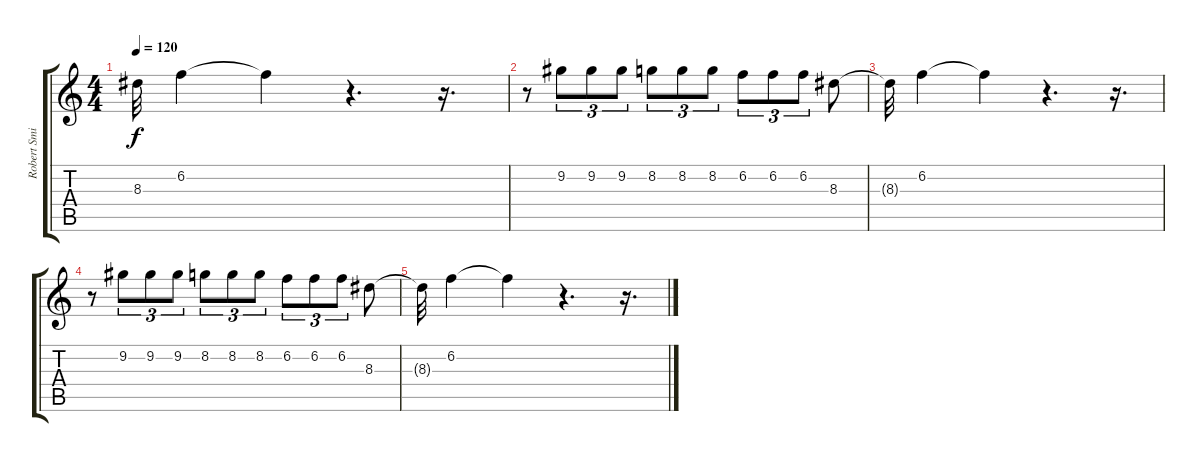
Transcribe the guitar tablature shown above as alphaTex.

\track ("Robert Smith" "Robert Smi") {instrument electricguitarclean}
\staff {score tabs}
\tuning (E4 B3 G3 D3 A2 E2) {hide}
\ts (4 4)
\tempo 120
\clef g2
\ks c
8.3{t}.32{dy f} 6.2.4 6.2{t}.4 r.4{d} r.16{d} |
r.8 9.2.8{tu (3 2) volume 3} 9.2.8{tu (3 2)} 9.2.8{tu (3 2)} 8.2.8{tu (3 2)} 8.2.8{tu (3 2)} 8.2.8{tu (3 2)} 6.2.8{tu (3 2)} 6.2.8{tu (3 2)} 6.2.8{tu (3 2)} 8.3.8 |
8.3{t}.32 6.2.4 6.2{t}.4 r.4{d} r.16{d} |
r.8 9.2.8{tu (3 2) volume 2} 9.2.8{tu (3 2)} 9.2.8{tu (3 2)} 8.2.8{tu (3 2)} 8.2.8{tu (3 2)} 8.2.8{tu (3 2)} 6.2.8{tu (3 2)} 6.2.8{tu (3 2)} 6.2.8{tu (3 2)} 8.3.8 |
8.3{t}.32 6.2.4 6.2{t}.4 r.4{d} r.16{d}
